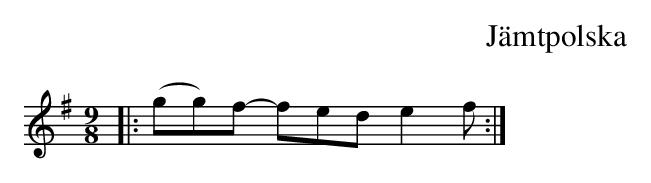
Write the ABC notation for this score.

X:1
T:Jämtpolska
M:9/8
L:1/8
K:G
|: (gg)f- fed e2f :|
